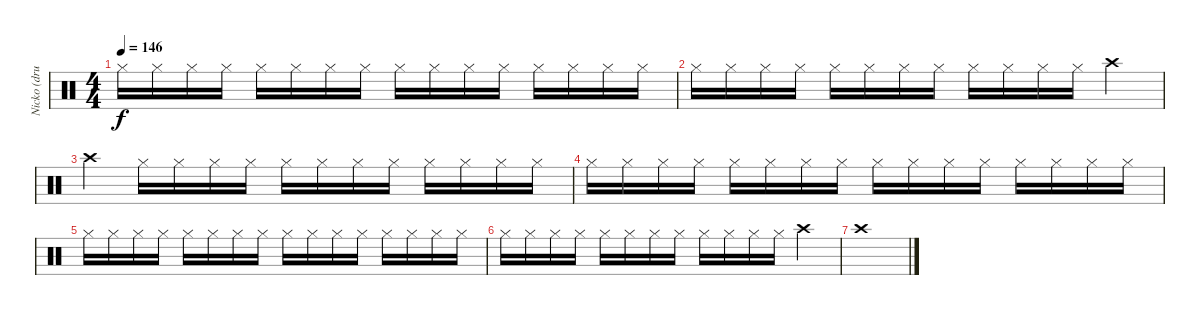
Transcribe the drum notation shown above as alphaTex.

\track ("Nicko (drums)Percussions" "Nicko (dru") {instrument percussion}
\staff {score}
\articulation defaults
\ts (4 4)
\tempo 146
\clef neutral
\ks c "Hi-Hat (closed)".16{dy f} "Hi-Hat (closed)".16 "Hi-Hat (closed)".16 "Hi-Hat (closed)".16 "Hi-Hat (closed)".16 "Hi-Hat (closed)".16 "Hi-Hat (closed)".16 "Hi-Hat (closed)".16 "Hi-Hat (closed)".16 "Hi-Hat (closed)".16 "Hi-Hat (closed)".16 "Hi-Hat (closed)".16 "Hi-Hat (closed)".16 "Hi-Hat (closed)".16 "Hi-Hat (closed)".16 "Hi-Hat (closed)".16
|
"Hi-Hat (closed)".16 "Hi-Hat (closed)".16 "Hi-Hat (closed)".16 "Hi-Hat (closed)".16 "Hi-Hat (closed)".16 "Hi-Hat (closed)".16 "Hi-Hat (closed)".16 "Hi-Hat (closed)".16 "Hi-Hat (closed)".16 "Hi-Hat (closed)".16 "Hi-Hat (closed)".16 "Hi-Hat (closed)".16 "Crash high (hit)".4 |
"Crash high (hit)".4 "Hi-Hat (closed)".16 "Hi-Hat (closed)".16 "Hi-Hat (closed)".16 "Hi-Hat (closed)".16 "Hi-Hat (closed)".16 "Hi-Hat (closed)".16 "Hi-Hat (closed)".16 "Hi-Hat (closed)".16 "Hi-Hat (closed)".16 "Hi-Hat (closed)".16 "Hi-Hat (closed)".16 "Hi-Hat (closed)".16 |
"Hi-Hat (closed)".16 "Hi-Hat (closed)".16 "Hi-Hat (closed)".16 "Hi-Hat (closed)".16 "Hi-Hat (closed)".16 "Hi-Hat (closed)".16 "Hi-Hat (closed)".16 "Hi-Hat (closed)".16 "Hi-Hat (closed)".16 "Hi-Hat (closed)".16 "Hi-Hat (closed)".16 "Hi-Hat (closed)".16 "Hi-Hat (closed)".16 "Hi-Hat (closed)".16 "Hi-Hat (closed)".16 "Hi-Hat (closed)".16 |
"Hi-Hat (closed)".16 "Hi-Hat (closed)".16 "Hi-Hat (closed)".16 "Hi-Hat (closed)".16 "Hi-Hat (closed)".16 "Hi-Hat (closed)".16 "Hi-Hat (closed)".16 "Hi-Hat (closed)".16 "Hi-Hat (closed)".16 "Hi-Hat (closed)".16 "Hi-Hat (closed)".16 "Hi-Hat (closed)".16 "Hi-Hat (closed)".16 "Hi-Hat (closed)".16 "Hi-Hat (closed)".16 "Hi-Hat (closed)".16 |
"Hi-Hat (closed)".16 "Hi-Hat (closed)".16 "Hi-Hat (closed)".16 "Hi-Hat (closed)".16 "Hi-Hat (closed)".16 "Hi-Hat (closed)".16 "Hi-Hat (closed)".16 "Hi-Hat (closed)".16 "Hi-Hat (closed)".16 "Hi-Hat (closed)".16 "Hi-Hat (closed)".16 "Hi-Hat (closed)".16 "Crash high (hit)".4 |
"Crash high (hit)".1
